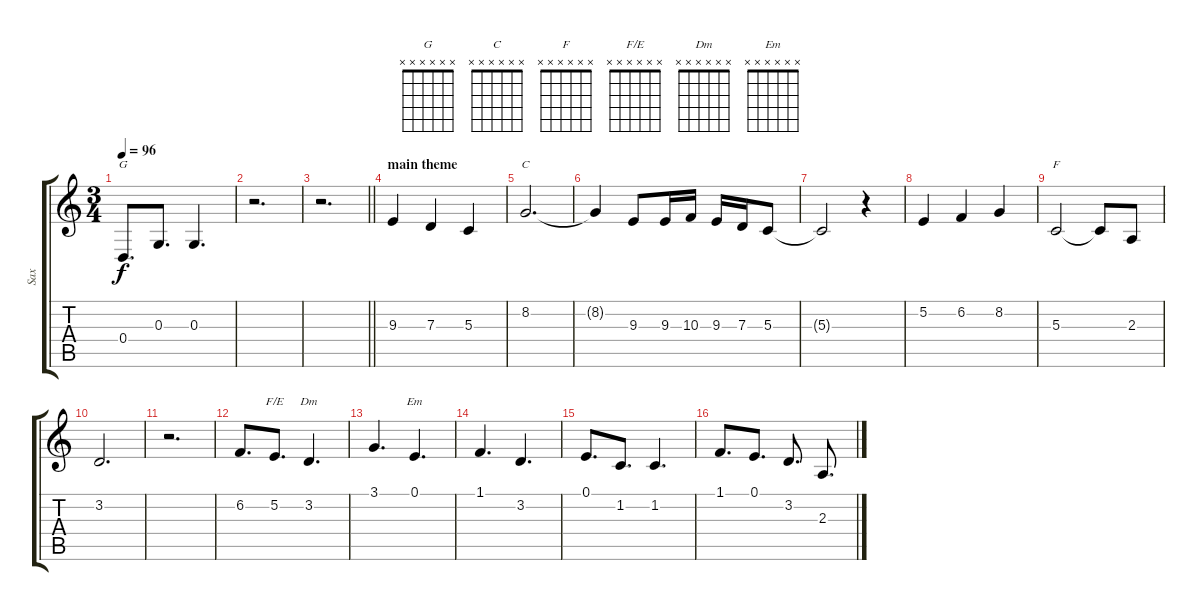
\track ("Sax" "Sax") {instrument tenorsax}
\staff {score tabs}
\tuning (E4 B3 G3 D3 A2 E2) {hide}
\chord ("G" x x x x x x)
\chord ("C" x x x x x x)
\chord ("F" x x x x x x)
\chord ("F/E" x x x x x x)
\chord ("Dm" x x x x x x)
\chord ("Em" x x x x x x)
\ts (3 4)
\tempo 96
\clef g2
\ks c
0.4.8{d ch "G" dy f} 0.3.8{d} 0.3.4{d} |
r.2{d} |
\barLineRight lightlight
r.2{d} |
\section ("" "main theme")
9.3.4 7.3.4 5.3.4 |
8.2.2{d ch "C"} |
8.2{t}.4 9.3.8 9.3.16 10.3.16 9.3.16 7.3.16 5.3.8 |
5.3{t}.2 r.4 |
5.2.4 6.2.4 8.2.4 |
5.3.2{ch "F"} 5.3{t}.8 2.3.8 |
3.2.2{d} |
r.2{d} |
6.2.8{d} 5.2.8{d ch "F/E"} 3.2.4{d ch "Dm"} |
3.1.4{d} 0.1.4{d ch "Em"} |
1.1.4{d} 3.2.4{d} |
0.1.8{d} 1.2.8{d} 1.2.4{d} |
1.1.8{d} 0.1.8{d} 3.2.8{d} 2.3.8{d}
